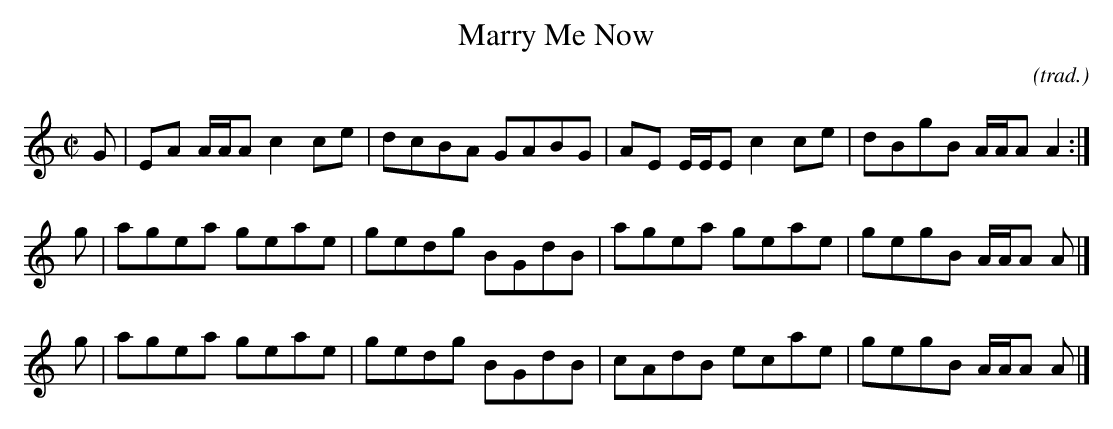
X:1
T: Marry Me Now
C: (trad.)
M: C|
L: 1/8
K: Am
G | EA A/A/A c2ce | dcBA GABG |  AE E/E/E c2ce | dBgB A/A/A A2 :|
g | agea geae | gedg BGdB | agea geae | gegB A/A/A A |]
g | agea geae | gedg BGdB | cAdB ecae | gegB A/A/A A |]
